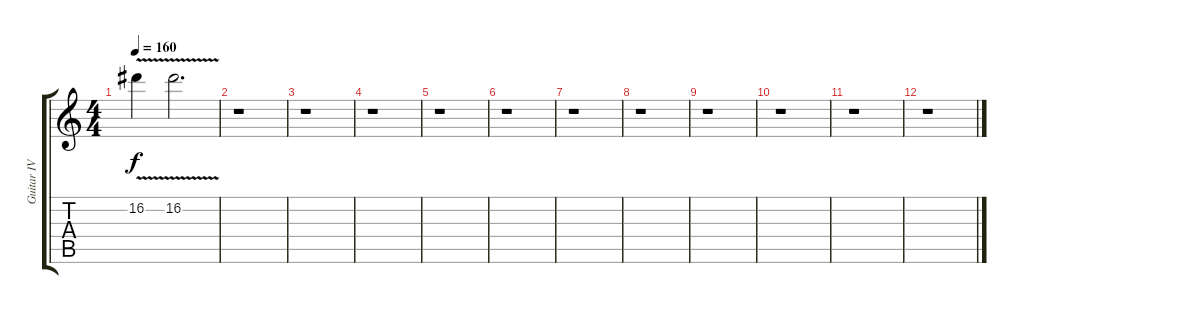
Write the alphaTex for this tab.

\track ("Guitar IV" "Guitar IV") {instrument overdrivenguitar}
\staff {score tabs}
\tuning (E4 B3 G3 D3 A2 E2) {hide}
\ts (4 4)
\tempo 160
\clef g2
\ks c
16.2{v}.4{dy f} 16.2{v}.2{d} |
r.1 |
r.1 |
r.1 |
r.1 |
r.1 |
r.1 |
r.1 |
r.1 |
r.1 |
r.1 |
r.1
